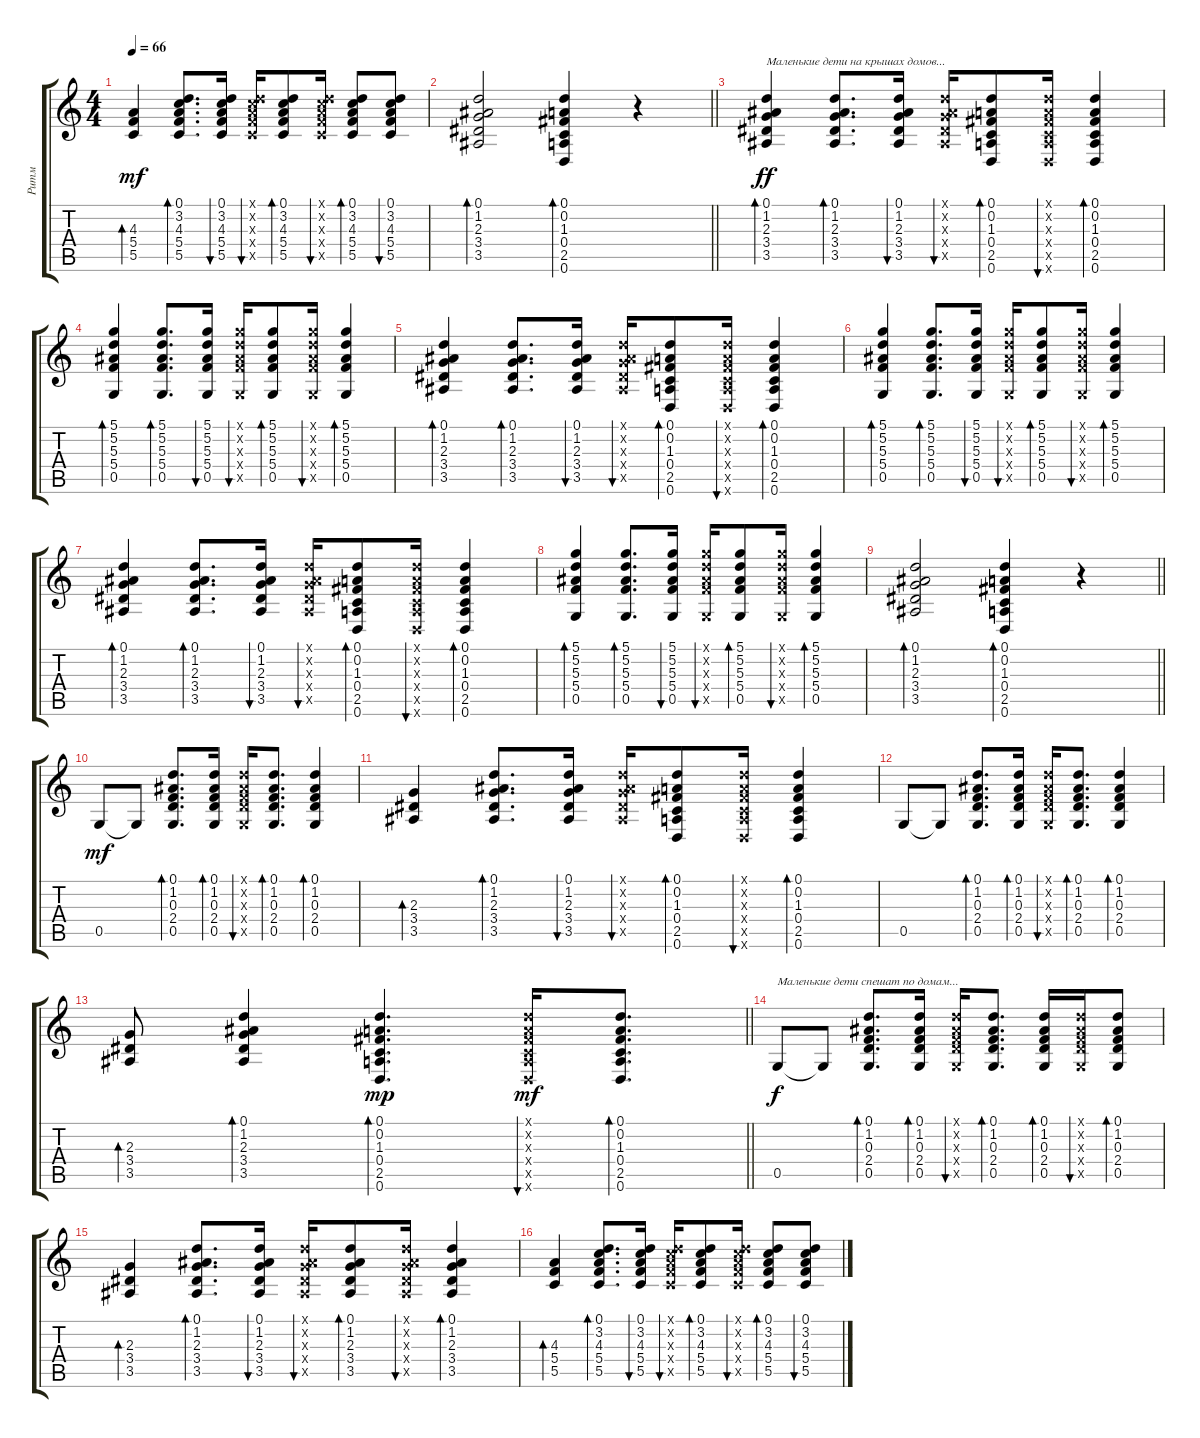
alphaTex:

\track ("Ритм" "Ритм") {instrument acousticguitarsteel}
\staff {score tabs}
\tuning (D4 A3 F3 C3 G2 D2) {hide}
\ts (4 4)
\tempo 66
\clef g2
\ks c
(4.3 5.4 5.5).4{bd 30 dy mf} (0.1 3.2 4.3 5.4 5.5).8{d bd 30} (0.1 3.2 4.3 5.4 5.5).16{bu 30} (0.1{x} 3.2{x} 4.3{x} 5.4{x} 5.5{x}).16{bu 30} (0.1 3.2 4.3 5.4 5.5).8{bd 30} (0.1{x} 3.2{x} 4.3{x} 5.4{x} 5.5{x}).16{bu 30} (0.1 3.2 4.3 5.4 5.5).8{bd 30} (0.1 3.2 4.3 5.4 5.5).8{bu 60} |
\barLineRight lightlight
(0.1 1.2 2.3 3.4 3.5).2{bd 30} (0.1 0.2 1.3 0.4 2.5 0.6).4{bd 30} r.4 |
(0.1 1.2 2.3 3.4 3.5).4{bd 30 txt "Маленькие дети на крышах домов..." dy ff} (0.1 1.2 2.3 3.4 3.5).8{d bd 30} (0.1 1.2 2.3 3.4 3.5).16{bu 30} (0.1{x} 1.2{x} 2.3{x} 3.4{x} 3.5{x}).16{bu 30} (0.1 0.2 1.3 0.4 2.5 0.6).8{bd 30} (0.1{x} 0.2{x} 1.3{x} 0.4{x} 2.5{x} 0.6{x}).16{bu 30} (0.1 0.2 1.3 0.4 2.5 0.6).4{bd 30} |
(5.1 5.2 5.3 5.4 0.5).4{bd 30} (5.1 5.2 5.3 5.4 0.5).8{d bd 30} (5.1 5.2 5.3 5.4 0.5).16{bu 30} (5.1{x} 5.2{x} 5.3{x} 5.4{x} 0.5{x}).16{bu 30} (5.1 5.2 5.3 5.4 0.5).8{bd 30} (5.1{x} 5.2{x} 5.3{x} 5.4{x} 0.5{x}).16{bu 30} (5.1 5.2 5.3 5.4 0.5).4{bd 30} |
(0.1 1.2 2.3 3.4 3.5).4{bd 30} (0.1 1.2 2.3 3.4 3.5).8{d bd 30} (0.1 1.2 2.3 3.4 3.5).16{bu 30} (0.1{x} 1.2{x} 2.3{x} 3.4{x} 3.5{x}).16{bu 30} (0.1 0.2 1.3 0.4 2.5 0.6).8{bd 30} (0.1{x} 0.2{x} 1.3{x} 0.4{x} 2.5{x} 0.6{x}).16{bu 30} (0.1 0.2 1.3 0.4 2.5 0.6).4{bd 30} |
(5.1 5.2 5.3 5.4 0.5).4{bd 30} (5.1 5.2 5.3 5.4 0.5).8{d bd 30} (5.1 5.2 5.3 5.4 0.5).16{bu 30} (5.1{x} 5.2{x} 5.3{x} 5.4{x} 0.5{x}).16{bu 30} (5.1 5.2 5.3 5.4 0.5).8{bd 30} (5.1{x} 5.2{x} 5.3{x} 5.4{x} 0.5{x}).16{bu 30} (5.1 5.2 5.3 5.4 0.5).4{bd 30} |
(0.1 1.2 2.3 3.4 3.5).4{bd 30} (0.1 1.2 2.3 3.4 3.5).8{d bd 30} (0.1 1.2 2.3 3.4 3.5).16{bu 30} (0.1{x} 1.2{x} 2.3{x} 3.4{x} 3.5{x}).16{bu 30} (0.1 0.2 1.3 0.4 2.5 0.6).8{bd 30} (0.1{x} 0.2{x} 1.3{x} 0.4{x} 2.5{x} 0.6{x}).16{bu 30} (0.1 0.2 1.3 0.4 2.5 0.6).4{bd 30} |
(5.1 5.2 5.3 5.4 0.5).4{bd 30} (5.1 5.2 5.3 5.4 0.5).8{d bd 30} (5.1 5.2 5.3 5.4 0.5).16{bu 30} (5.1{x} 5.2{x} 5.3{x} 5.4{x} 0.5{x}).16{bu 30} (5.1 5.2 5.3 5.4 0.5).8{bd 30} (5.1{x} 5.2{x} 5.3{x} 5.4{x} 0.5{x}).16{bu 30} (5.1 5.2 5.3 5.4 0.5).4{bd 30} |
\barLineRight lightlight
(0.1 1.2 2.3 3.4 3.5).2{bd 30} (0.1 0.2 1.3 0.4 2.5 0.6).4{bd 30} r.4 |
0.5.8{dy mf} 0.5{t}.8 (0.1 1.2 0.3 2.4 0.5).8{d bd 30} (0.1 1.2 0.3 2.4 0.5).16{bd 30} (0.1{x} 1.2{x} 0.3{x} 2.4{x} 0.5{x}).16{bu 30} (0.1 1.2 0.3 2.4 0.5).8{d bd 30} (0.1 1.2 0.3 2.4 0.5).4{bd 30} |
(2.3 3.4 3.5).4{bd 30} (0.1 1.2 2.3 3.4 3.5).8{d bd 30} (0.1 1.2 2.3 3.4 3.5).16{bu 30} (0.1{x} 1.2{x} 2.3{x} 3.4{x} 3.5{x}).16{bu 30} (0.1 0.2 1.3 0.4 2.5 0.6).8{bd 30} (0.1{x} 0.2{x} 1.3{x} 0.4{x} 2.5{x} 0.6{x}).16{bu 30} (0.1 0.2 1.3 0.4 2.5 0.6).4{bd 30} |
0.5.8 0.5{t}.8 (0.1 1.2 0.3 2.4 0.5).8{d bd 30} (0.1 1.2 0.3 2.4 0.5).16{bd 30} (0.1{x} 1.2{x} 0.3{x} 2.4{x} 0.5{x}).16{bu 30} (0.1 1.2 0.3 2.4 0.5).8{d bd 30} (0.1 1.2 0.3 2.4 0.5).4{bd 30} |
\barLineRight lightlight
(2.3 3.4 3.5).8{bd 30} (0.1 1.2 2.3 3.4 3.5).4{bd 30} (0.1 0.2 1.3 0.4 2.5 0.6).4{d bd 30 dy mp} (0.1{x} 0.2{x} 1.3{x} 0.4{x} 2.5{x} 0.6{x}).16{bu 30 dy mf} (0.1 0.2 1.3 0.4 2.5 0.6).8{d bd 30} |
0.5.8{txt "Маленькие дети спешат по домам..." dy f} 0.5{t}.8 (0.1 1.2 0.3 2.4 0.5).8{d bd 30} (0.1 1.2 0.3 2.4 0.5).16{bd 30} (0.1{x} 1.2{x} 0.3{x} 2.4{x} 0.5{x}).16{bu 30} (0.1 1.2 0.3 2.4 0.5).8{d bd 30} (0.1 1.2 0.3 2.4 0.5).16{bd 30} (0.1{x} 1.2{x} 0.3{x} 2.4{x} 0.5{x}).16{bu 30} (0.1 1.2 0.3 2.4 0.5).8{bd 30} |
(2.3 3.4 3.5).4{bd 30} (0.1 1.2 2.3 3.4 3.5).8{d bd 30} (0.1 1.2 2.3 3.4 3.5).16{bu 30} (0.1{x} 1.2{x} 2.3{x} 3.4{x} 3.5{x}).16{bu 30} (0.1 1.2 2.3 3.4 3.5).8{bd 30} (0.1{x} 1.2{x} 2.3{x} 3.4{x} 3.5{x}).16{bu 30} (0.1 1.2 2.3 3.4 3.5).4{bd 30} |
(4.3 5.4 5.5).4{bd 30} (0.1 3.2 4.3 5.4 5.5).8{d bd 30} (0.1 3.2 4.3 5.4 5.5).16{bu 30} (0.1{x} 3.2{x} 4.3{x} 5.4{x} 5.5{x}).16{bu 30} (0.1 3.2 4.3 5.4 5.5).8{bd 30} (0.1{x} 3.2{x} 4.3{x} 5.4{x} 5.5{x}).16{bu 30} (0.1 3.2 4.3 5.4 5.5).8{bd 30} (0.1 3.2 4.3 5.4 5.5).8{bu 60}
